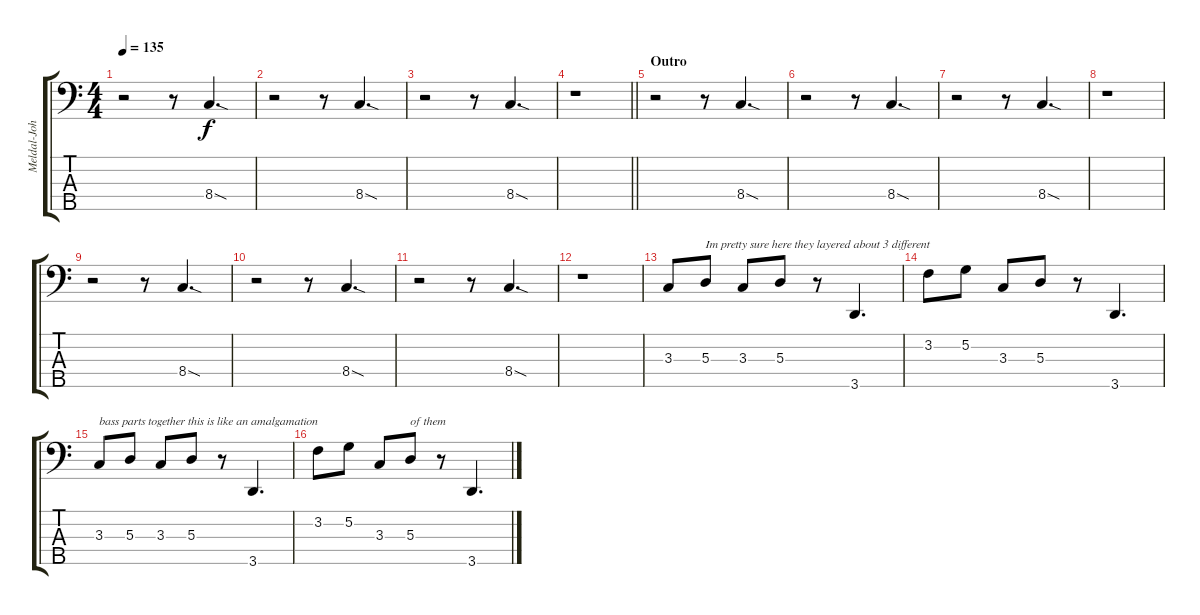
\track ("Meldal-Johnsen" "Meldal-Joh") {instrument electricbasspick}
\staff {score tabs}
\tuning (G2 D2 A1 E1 B0) {hide}
\ts (4 4)
\tempo 135
\clef f4
\ks c
r.2{dy f} r.8 8.4{sod}.4{d instrument lead8bassandlead} |
r.2 r.8 8.4{sod}.4{d instrument lead8bassandlead} |
r.2 r.8 8.4{sod}.4{d instrument lead8bassandlead} |
\barLineRight lightlight
r.1 |
\section ("" "Outro")
r.2 r.8 8.4{sod}.4{d instrument lead8bassandlead} |
r.2 r.8 8.4{sod}.4{d instrument lead8bassandlead} |
r.2 r.8 8.4{sod}.4{d instrument lead8bassandlead} |
r.1 |
r.2 r.8 8.4{sod}.4{d instrument lead8bassandlead} |
r.2 r.8 8.4{sod}.4{d instrument lead8bassandlead} |
r.2 r.8 8.4{sod}.4{d instrument lead8bassandlead} |
r.1 |
3.3.8{instrument electricbassfinger} 5.3.8{txt "Im pretty sure here they layered about 3 different"} 3.3.8 5.3.8 r.8 3.5.4{d} |
3.2.8 5.2.8 3.3.8 5.3.8 r.8 3.5.4{d} |
3.3.8{txt "bass parts together this is like an amalgamation"} 5.3.8 3.3.8 5.3.8 r.8 3.5.4{d} |
3.2.8 5.2.8 3.3.8 5.3.8{txt "of them"} r.8 3.5.4{d}
